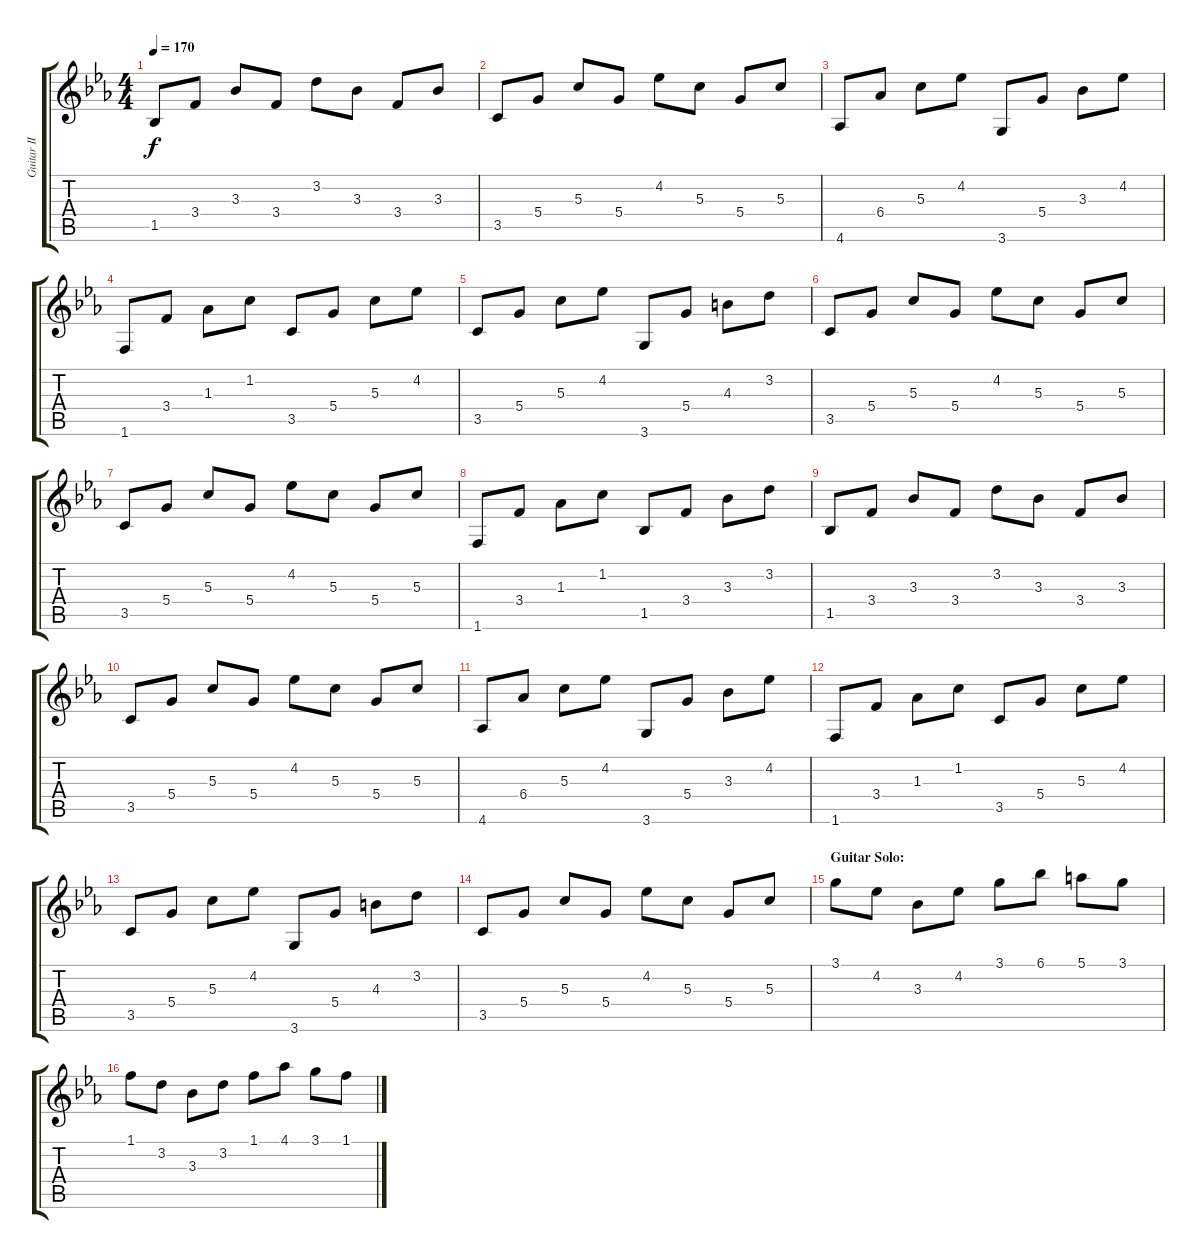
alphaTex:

\track ("Guitar II" "Guitar II") {instrument acousticguitarsteel}
\staff {score tabs}
\tuning (E4 B3 G3 D3 A2 E2) {hide}
\ts (4 4)
\tempo 170
\clef g2
\ks cminor
1.5.8{dy f} 3.4.8 3.3.8 3.4.8 3.2.8 3.3.8 3.4.8 3.3.8 |
3.5.8 5.4.8 5.3.8 5.4.8 4.2.8 5.3.8 5.4.8 5.3.8 |
4.6.8 6.4.8 5.3.8 4.2.8 3.6.8 5.4.8 3.3.8 4.2.8 |
1.6.8 3.4.8 1.3.8 1.2.8 3.5.8 5.4.8 5.3.8 4.2.8 |
3.5.8 5.4.8 5.3.8 4.2.8 3.6.8 5.4.8 4.3.8 3.2.8 |
3.5.8 5.4.8 5.3.8 5.4.8 4.2.8 5.3.8 5.4.8 5.3.8 |
3.5.8 5.4.8 5.3.8 5.4.8 4.2.8 5.3.8 5.4.8 5.3.8 |
1.6.8 3.4.8 1.3.8 1.2.8 1.5.8 3.4.8 3.3.8 3.2.8 |
1.5.8 3.4.8 3.3.8 3.4.8 3.2.8 3.3.8 3.4.8 3.3.8 |
3.5.8 5.4.8 5.3.8 5.4.8 4.2.8 5.3.8 5.4.8 5.3.8 |
4.6.8 6.4.8 5.3.8 4.2.8 3.6.8 5.4.8 3.3.8 4.2.8 |
1.6.8 3.4.8 1.3.8 1.2.8 3.5.8 5.4.8 5.3.8 4.2.8 |
3.5.8 5.4.8 5.3.8 4.2.8 3.6.8 5.4.8 4.3.8 3.2.8 |
3.5.8 5.4.8 5.3.8 5.4.8 4.2.8 5.3.8 5.4.8 5.3.8 |
\section ("" "Guitar Solo:")
3.1.8{volume 13} 4.2.8 3.3.8 4.2.8 3.1.8 6.1.8 5.1.8 3.1.8 |
1.1.8 3.2.8 3.3.8 3.2.8 1.1.8 4.1.8 3.1.8 1.1.8
